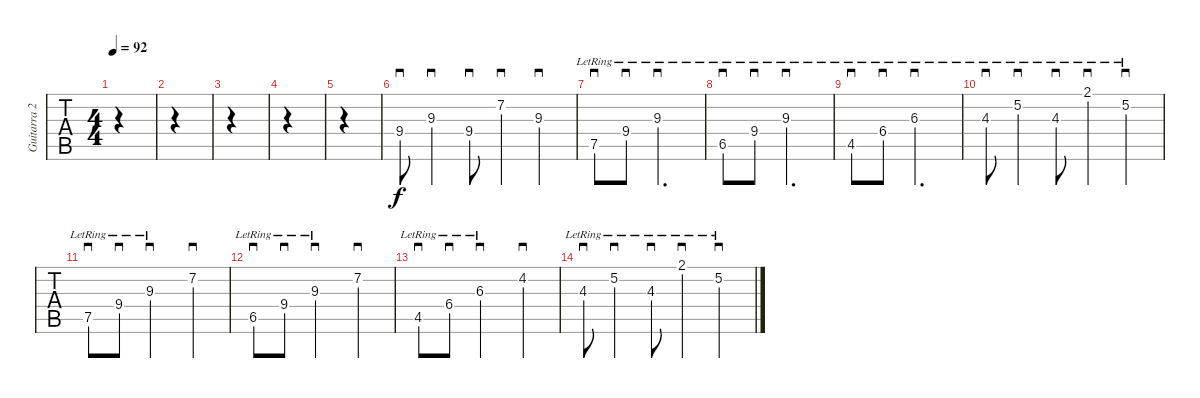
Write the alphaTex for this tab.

\track ("Guitarra 2" "Guitarra 2") {instrument electricguitarjazz}
\staff {tabs}
\tuning (E4 B3 G3 D3 A2 E2) {hide}
\ts (4 4)
\tempo 92
\clef g2
\ks c
|
|
|
|
|
9.4.8{sd} 9.3.4{sd} 9.4.8{sd} 7.2.4{sd} 9.3.4{sd} |
7.5{lr}.8{sd} 9.4{lr}.8{sd} 9.3{lr}.2{d sd} |
6.5{lr}.8{sd} 9.4{lr}.8{sd} 9.3{lr}.2{d sd} |
4.5{lr}.8{sd} 6.4{lr}.8{sd} 6.3{lr}.2{d sd} |
4.3{lr}.8{sd} 5.2{lr}.4{sd} 4.3{lr}.8{sd} 2.1{lr}.4{sd} 5.2{lr}.4{sd} |
7.5{lr}.8{sd} 9.4{lr}.8{sd} 9.3{lr}.2{sd} 7.2.4{sd} |
6.5{lr}.8{sd} 9.4{lr}.8{sd} 9.3{lr}.2{sd} 7.2.4{sd} |
4.5{lr}.8{sd} 6.4{lr}.8{sd} 6.3{lr}.2{sd} 4.2.4{sd} |
4.3{lr}.8{sd} 5.2{lr}.4{sd} 4.3{lr}.8{sd} 2.1{lr}.4{sd} 5.2{lr}.4{sd}
